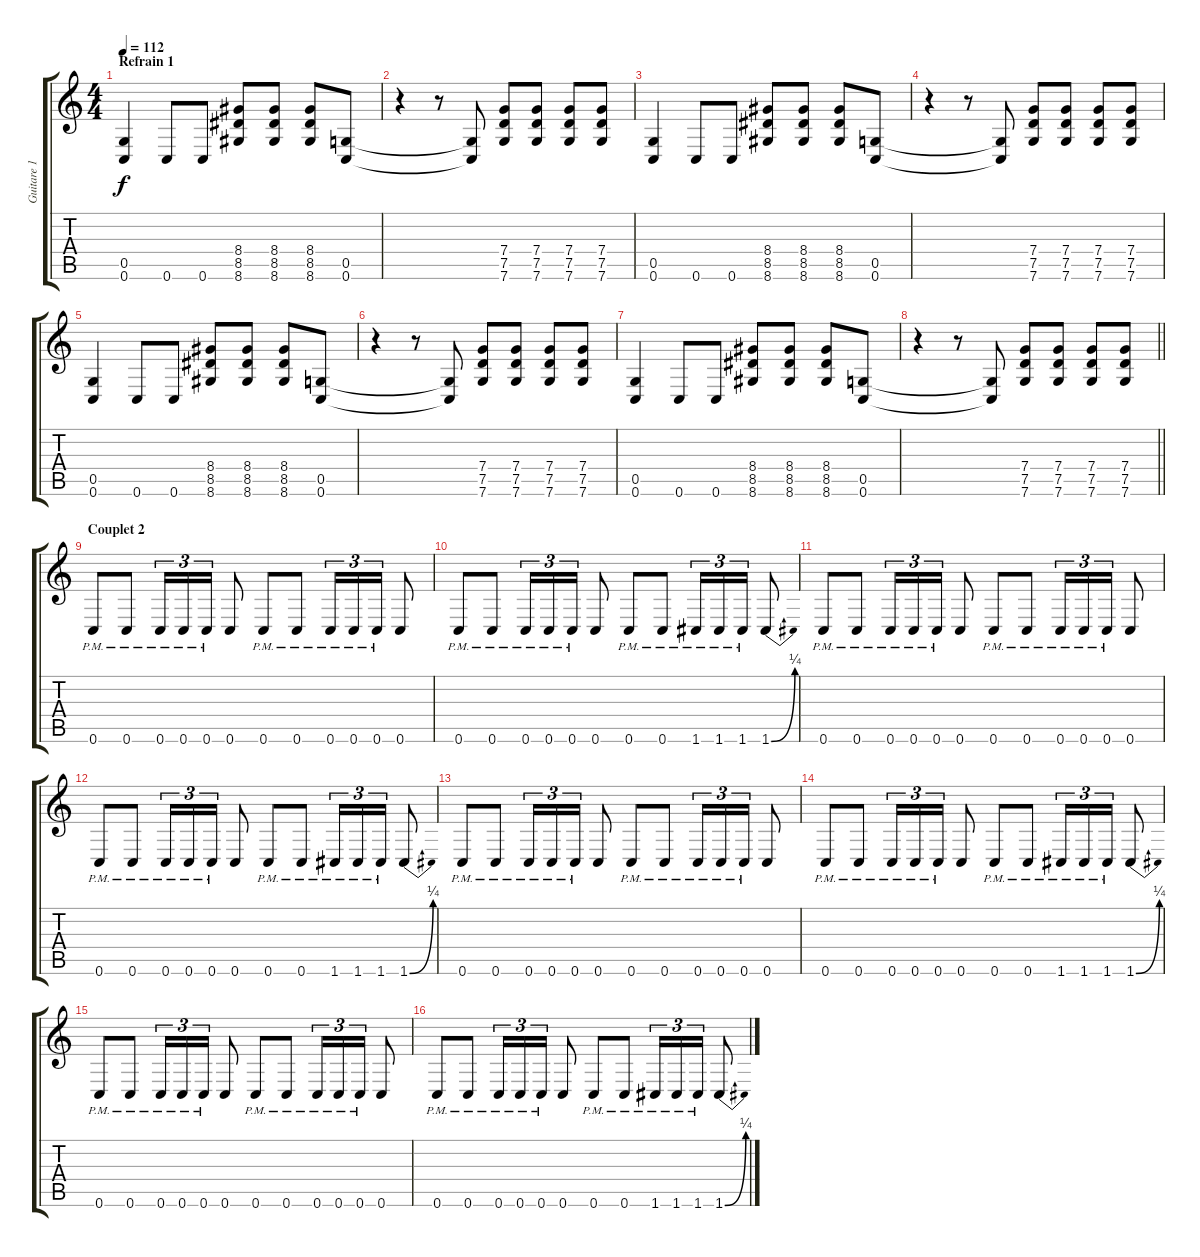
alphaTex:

\track ("Guitare 1" "Guitare 1") {instrument distortionguitar}
\staff {score tabs}
\tuning (D4 A3 F3 C3 G2 C2) {hide}
\ts (4 4)
\section ("" "Refrain 1")
\tempo 112
\clef g2
\ks c
(0.5 0.6).4{dy f} 0.6.8 0.6.8 (8.4 8.5 8.6).8 (8.4 8.5 8.6).8 (8.4 8.5 8.6).8 (0.5 0.6).8 |
r.4 r.8 (0.5{t} 0.6{t}).8 (7.4 7.5 7.6).8 (7.4 7.5 7.6).8 (7.4 7.5 7.6).8 (7.4 7.5 7.6).8 |
(0.5 0.6).4 0.6.8 0.6.8 (8.4 8.5 8.6).8 (8.4 8.5 8.6).8 (8.4 8.5 8.6).8 (0.5 0.6).8 |
r.4 r.8 (0.5{t} 0.6{t}).8 (7.4 7.5 7.6).8 (7.4 7.5 7.6).8 (7.4 7.5 7.6).8 (7.4 7.5 7.6).8 |
(0.5 0.6).4 0.6.8 0.6.8 (8.4 8.5 8.6).8 (8.4 8.5 8.6).8 (8.4 8.5 8.6).8 (0.5 0.6).8 |
r.4 r.8 (0.5{t} 0.6{t}).8 (7.4 7.5 7.6).8 (7.4 7.5 7.6).8 (7.4 7.5 7.6).8 (7.4 7.5 7.6).8 |
(0.5 0.6).4 0.6.8 0.6.8 (8.4 8.5 8.6).8 (8.4 8.5 8.6).8 (8.4 8.5 8.6).8 (0.5 0.6).8 |
\barLineRight lightlight
r.4 r.8 (0.5{t} 0.6{t}).8 (7.4 7.5 7.6).8 (7.4 7.5 7.6).8 (7.4 7.5 7.6).8 (7.4 7.5 7.6).8 |
\section ("" "Couplet 2")
0.6{pm}.8 0.6{pm}.8 0.6{pm}.16{tu (3 2)} 0.6{pm}.16{tu (3 2)} 0.6{pm}.16{tu (3 2)} 0.6.8 0.6{pm}.8 0.6{pm}.8 0.6{pm}.16{tu (3 2)} 0.6{pm}.16{tu (3 2)} 0.6{pm}.16{tu (3 2)} 0.6.8 |
0.6{pm}.8 0.6{pm}.8 0.6{pm}.16{tu (3 2)} 0.6{pm}.16{tu (3 2)} 0.6{pm}.16{tu (3 2)} 0.6.8 0.6{pm}.8 0.6{pm}.8 1.6{pm}.16{tu (3 2)} 1.6{pm}.16{tu (3 2)} 1.6{pm}.16{tu (3 2)} 1.6{be (bend 0 0 60 1)}.8 |
0.6{pm}.8 0.6{pm}.8 0.6{pm}.16{tu (3 2)} 0.6{pm}.16{tu (3 2)} 0.6{pm}.16{tu (3 2)} 0.6.8 0.6{pm}.8 0.6{pm}.8 0.6{pm}.16{tu (3 2)} 0.6{pm}.16{tu (3 2)} 0.6{pm}.16{tu (3 2)} 0.6.8 |
0.6{pm}.8 0.6{pm}.8 0.6{pm}.16{tu (3 2)} 0.6{pm}.16{tu (3 2)} 0.6{pm}.16{tu (3 2)} 0.6.8 0.6{pm}.8 0.6{pm}.8 1.6{pm}.16{tu (3 2)} 1.6{pm}.16{tu (3 2)} 1.6{pm}.16{tu (3 2)} 1.6{be (bend 0 0 60 1)}.8 |
0.6{pm}.8 0.6{pm}.8 0.6{pm}.16{tu (3 2)} 0.6{pm}.16{tu (3 2)} 0.6{pm}.16{tu (3 2)} 0.6.8 0.6{pm}.8 0.6{pm}.8 0.6{pm}.16{tu (3 2)} 0.6{pm}.16{tu (3 2)} 0.6{pm}.16{tu (3 2)} 0.6.8 |
0.6{pm}.8 0.6{pm}.8 0.6{pm}.16{tu (3 2)} 0.6{pm}.16{tu (3 2)} 0.6{pm}.16{tu (3 2)} 0.6.8 0.6{pm}.8 0.6{pm}.8 1.6{pm}.16{tu (3 2)} 1.6{pm}.16{tu (3 2)} 1.6{pm}.16{tu (3 2)} 1.6{be (bend 0 0 60 1)}.8 |
0.6{pm}.8 0.6{pm}.8 0.6{pm}.16{tu (3 2)} 0.6{pm}.16{tu (3 2)} 0.6{pm}.16{tu (3 2)} 0.6.8 0.6{pm}.8 0.6{pm}.8 0.6{pm}.16{tu (3 2)} 0.6{pm}.16{tu (3 2)} 0.6{pm}.16{tu (3 2)} 0.6.8 |
0.6{pm}.8 0.6{pm}.8 0.6{pm}.16{tu (3 2)} 0.6{pm}.16{tu (3 2)} 0.6{pm}.16{tu (3 2)} 0.6.8 0.6{pm}.8 0.6{pm}.8 1.6{pm}.16{tu (3 2)} 1.6{pm}.16{tu (3 2)} 1.6{pm}.16{tu (3 2)} 1.6{be (bend 0 0 60 1)}.8
